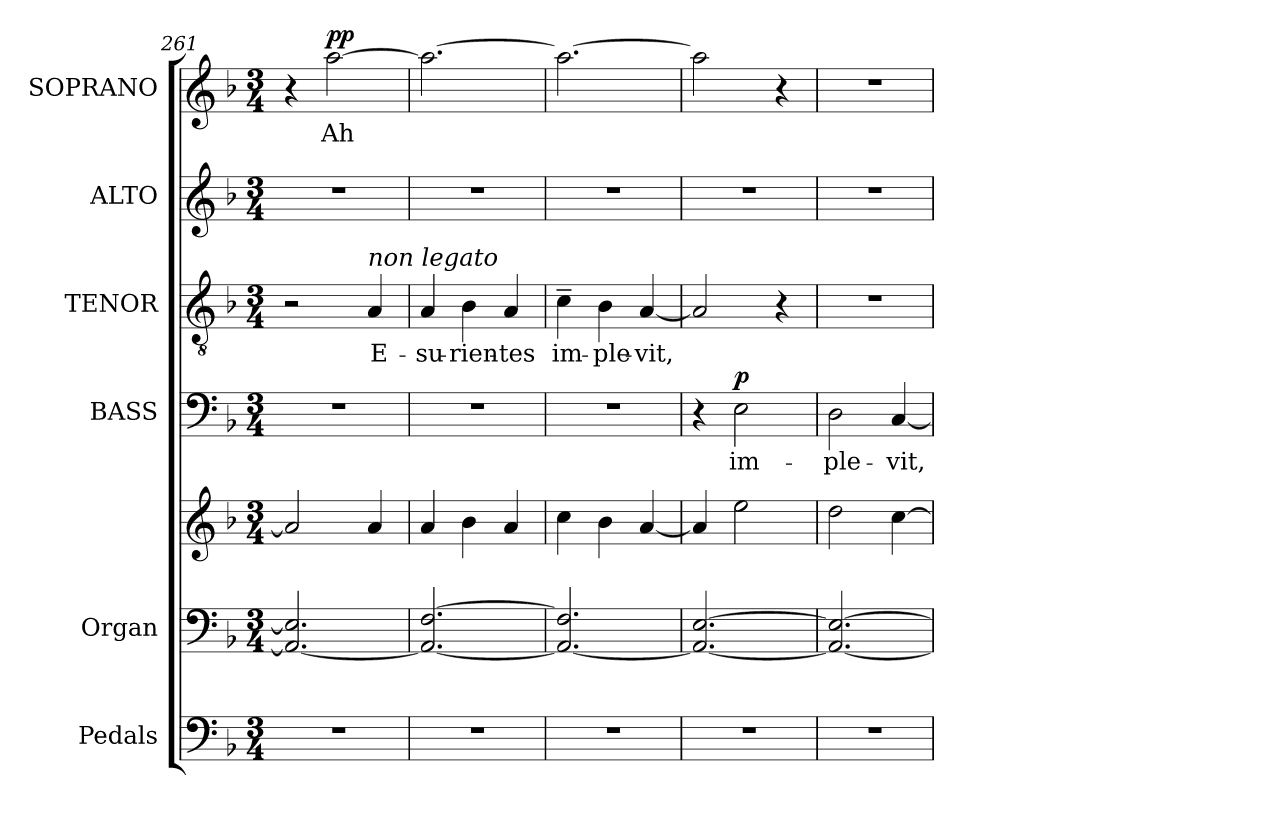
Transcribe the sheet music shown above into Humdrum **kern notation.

**kern	**kern	**kern	**kern	**text	**dynam	**kern	**text	**kern	**kern	**text	**dynam
*part6	*part5	*part5	*part4	*part4	*part4	*part3	*part3	*part2	*part1	*part1	*part1
*staff7	*staff6	*staff5	*staff4	*staff4	*staff4	*staff3	*staff3	*staff2	*staff1	*staff1	*staff1
*I"Pedals	*I"Organ	*	*I"BASS	*	*	*I"TENOR	*	*I"ALTO	*I"SOPRANO	*	*
*I'Ped.	*I'Org.	*	*I'B.	*	*	*I'T.	*	*I'A.	*I'S.	*	*
*clefF4	*clefF4	*clefG2	*clefF4	*	*	*clefGv2	*	*clefG2	*clefG2	*	*
*	*	*	*	*	*	*ITrd7c12	*	*	*	*	*
*k[b-]	*k[b-]	*k[b-]	*k[b-]	*	*	*k[b-]	*	*k[b-]	*k[b-]	*	*
*F:	*F:	*F:	*F:	*	*	*F:	*	*F:	*F:	*	*
*M3/4	*M3/4	*M3/4	*M3/4	*	*	*M3/4	*	*M3/4	*M3/4	*	*
=261	=261	=261	=261	=261	=261	=261	=261	=261	=261	=261	=261
!LO:N:vis=1	!	!	!LO:N:vis=1	!	!	!	!	!LO:N:vis=1	!	!	!
2.r	2.AAi/_< 2.Ei]	2ai/]	2.r	.	.	2r	.	2.r	4r	.	.
!	!	!	!	!	!	!	!	!	!	!LO:LY:b:color=#000000	!
.	.	.	.	.	.	.	.	.	[>2aai\	Ah	pp
!	!	!	!	!	!	!LO:TX:a:i:t=non legato	!	!	!	!	!
!	!	!	!	!	!	!	!LO:LY:b:color=#000000	!	!	!	!
.	.	4ai/	.	.	.	4AAi/	E-	.	.	.	.
=262	=262	=262	=262	=262	=262	=262	=262	=262	=262	=262	=262
!LO:N:vis=1	!	!	!LO:N:vis=1	!	!	!	!	!	!	!	!
!	!	!	!	!	!	!	!LO:LY:b:color=#000000	!LO:N:vis=1	!	!	!
2.r	2.AAi/_< [>2.Fi	4ai/	2.r	.	.	4AAi/	-su-	2.r	2.aai\_>	.	.
!	!	!	!	!	!	!	!LO:LY:b:color=#000000	!	!	!	!
.	.	4b-i\	.	.	.	4BB-i\	-rien-	.	.	.	.
!	!	!	!	!	!	!	!LO:LY:b:color=#000000	!	!	!	!
.	.	4ai/	.	.	.	4AAi/	-tes	.	.	.	.
=263	=263	=263	=263	=263	=263	=263	=263	=263	=263	=263	=263
!LO:N:vis=1	!	!	!LO:N:vis=1	!	!	!	!	!	!	!	!
!	!	!	!	!	!	!	!LO:LY:b:color=#000000	!LO:N:vis=1	!	!	!
2.r	2.AAi/_< 2.Fi]	4cci\	2.r	.	.	4C~i\	im-	2.r	2.aai\_>	.	.
!	!	!	!	!	!	!	!LO:LY:b:color=#000000	!	!	!	!
.	.	4b-i\	.	.	.	4BB-i\	-ple-	.	.	.	.
!	!	!	!	!	!	!	!LO:LY:b:color=#000000	!	!	!	!
.	.	[<4ai/	.	.	.	[<4AAi/	-vit,	.	.	.	.
=264	=264	=264	=264	=264	=264	=264	=264	=264	=264	=264	=264
!LO:N:vis=1	!	!	!	!	!	!	!	!LO:N:vis=1	!	!	!
2.r	2.AAi/_< [>2.Ei	4ai/]	4r	.	.	2AAi/]	.	2.r	2aai\]	.	.
!	!	!	!	!LO:LY:b:color=#000000	!	!	!	!	!	!	!
.	.	2eei\	2Ei\	im-	p	.	.	.	.	.	.
.	.	.	.	.	.	4r	.	.	4r	.	.
=265	=265	=265	=265	=265	=265	=265	=265	=265	=265	=265	=265
!LO:N:vis=1	!	!	!	!	!	!	!	!	!	!	!
!	!	!	!	!LO:LY:b:color=#000000	!	!LO:N:vis=1	!	!LO:N:vis=1	!LO:N:vis=1	!	!
2.r	2.AAi/_< 2.Ei_>	2ddi\	2Di\	-ple-	.	2.r	.	2.r	2.r	.	.
!	!	!	!	!LO:LY:b:color=#000000	!	!	!	!	!	!	!
.	.	[>4cci\	[<4Ci/	-vit,	.	.	.	.	.	.	.
=	=	=	=	=	=	=	=	=	=	=	=
*-	*-	*-	*-	*-	*-	*-	*-	*-	*-	*-	*-
